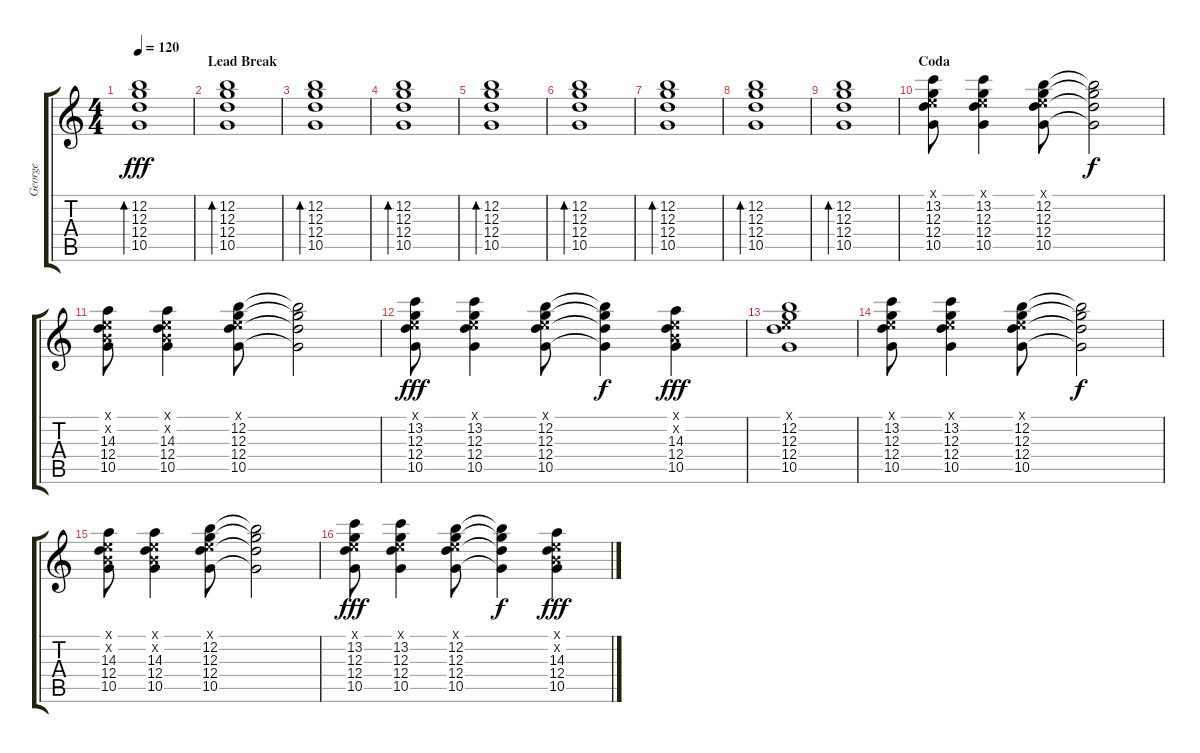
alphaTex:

\track ("George" "George") {instrument overdrivenguitar}
\staff {score tabs}
\tuning (E4 B3 G3 D3 A2 E2) {hide}
\ts (4 4)
\tempo 120
\clef g2
\ks c
(12.2 12.3 12.4 10.5).1{bd 60 dy fff} |
\section ("" "Lead Break")
(12.2 12.3 12.4 10.5).1{bd 60} |
(12.2 12.3 12.4 10.5).1{bd 60} |
(12.2 12.3 12.4 10.5).1{bd 60} |
(12.2 12.3 12.4 10.5).1{bd 60} |
(12.2 12.3 12.4 10.5).1{bd 60} |
(12.2 12.3 12.4 10.5).1{bd 60} |
(12.2 12.3 12.4 10.5).1{bd 60} |
(12.2 12.3 12.4 10.5).1{bd 60} |
\section ("" "Coda")
(0.1{x} 13.2 12.3 12.4 10.5).8{volume 12} (0.1{x} 13.2 12.3 12.4 10.5).4 (0.1{x} 12.2 12.3 12.4 10.5).8 (12.2{t} 12.3{t} 12.4{t} 10.5{t}).2{dy f} |
(0.1{x} 0.2{x} 14.3 12.4 10.5).8 (0.1{x} 0.2{x} 14.3 12.4 10.5).4 (0.1{x} 12.2 12.3 12.4 10.5).8 (12.2{t} 12.3{t} 12.4{t} 10.5{t}).2 |
(0.1{x} 13.2 12.3 12.4 10.5).8{dy fff} (0.1{x} 13.2 12.3 12.4 10.5).4 (0.1{x} 12.2 12.3 12.4 10.5).8 (12.2{t} 12.3{t} 12.4{t} 10.5{t}).4{dy f} (0.1{x} 0.2{x} 14.3 12.4 10.5).4{dy fff} |
(0.1{x} 12.2 12.3 12.4 10.5).1 |
(0.1{x} 13.2 12.3 12.4 10.5).8 (0.1{x} 13.2 12.3 12.4 10.5).4 (0.1{x} 12.2 12.3 12.4 10.5).8 (12.2{t} 12.3{t} 12.4{t} 10.5{t}).2{dy f} |
(0.1{x} 0.2{x} 14.3 12.4 10.5).8 (0.1{x} 0.2{x} 14.3 12.4 10.5).4 (0.1{x} 12.2 12.3 12.4 10.5).8 (12.2{t} 12.3{t} 12.4{t} 10.5{t}).2 |
(0.1{x} 13.2 12.3 12.4 10.5).8{dy fff} (0.1{x} 13.2 12.3 12.4 10.5).4 (0.1{x} 12.2 12.3 12.4 10.5).8 (12.2{t} 12.3{t} 12.4{t} 10.5{t}).4{dy f} (0.1{x} 0.2{x} 14.3 12.4 10.5).4{dy fff}
